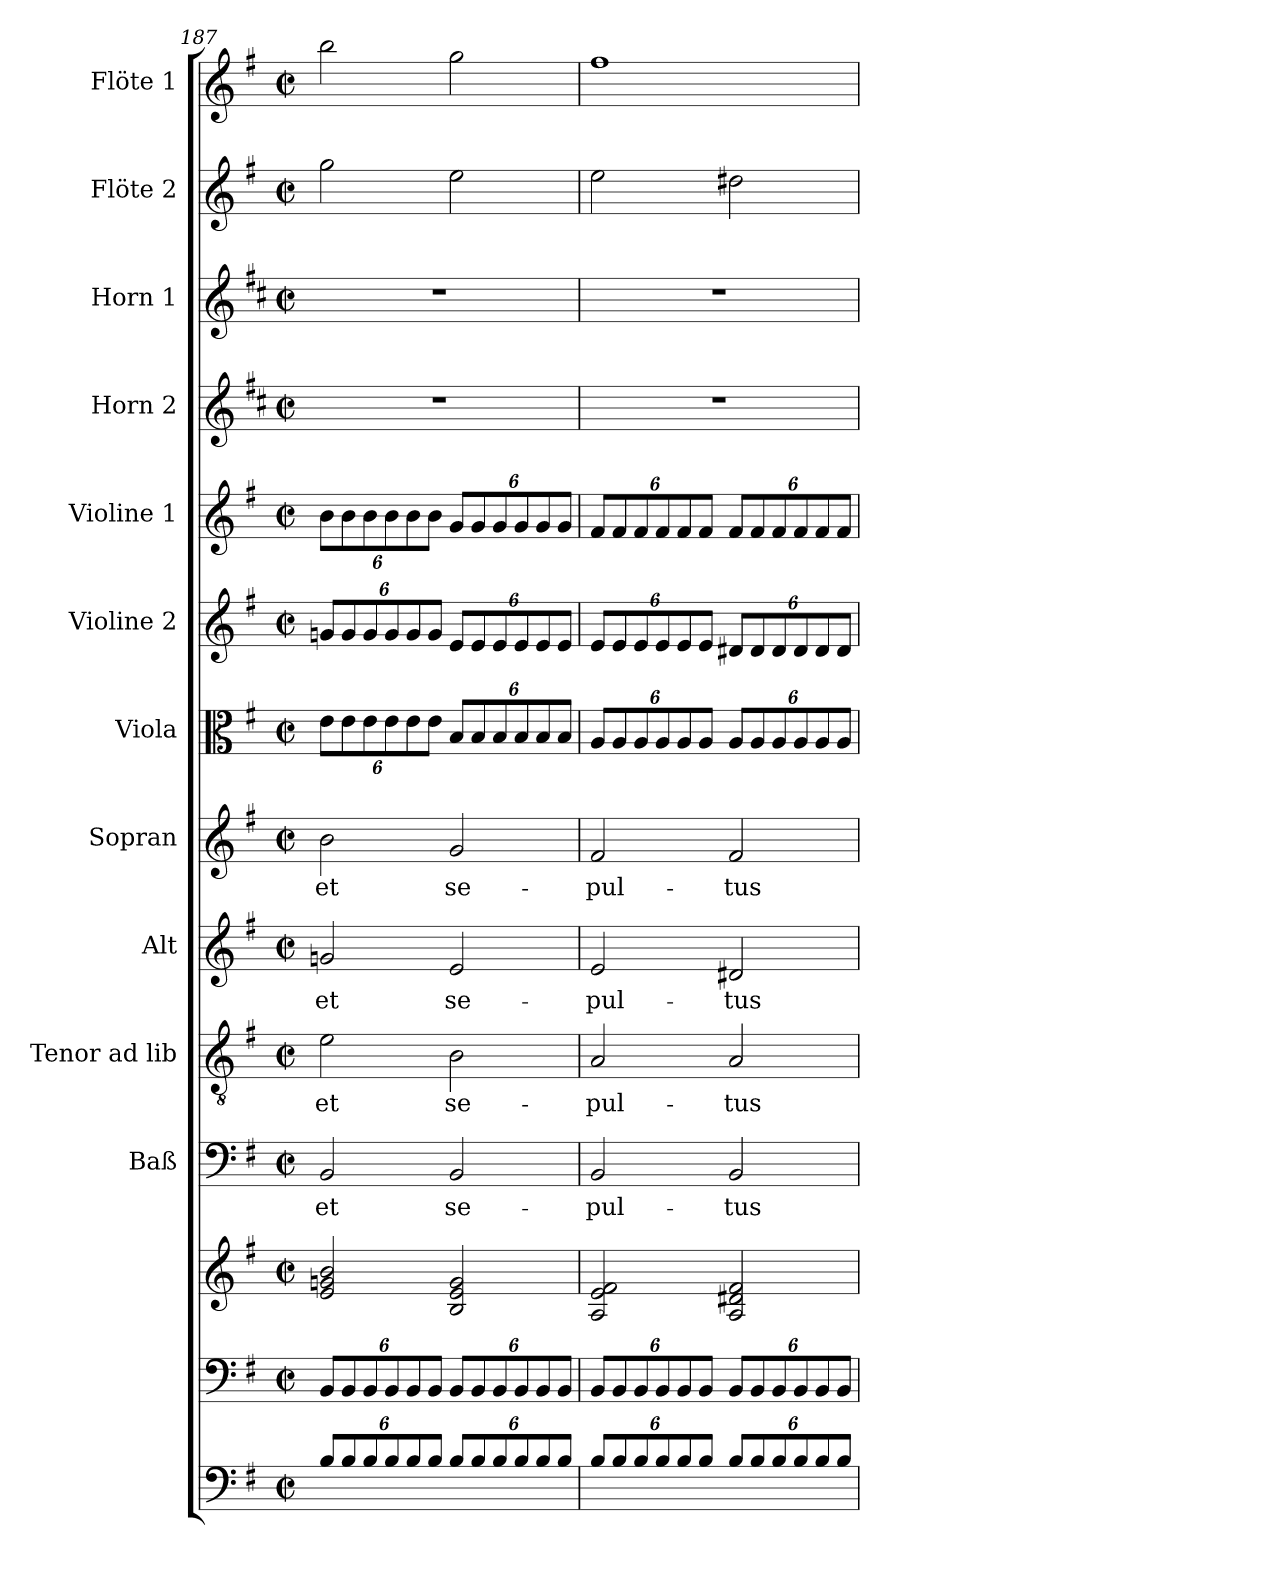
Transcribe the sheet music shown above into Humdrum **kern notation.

**kern	**kern	**kern	**kern	**text	**kern	**text	**kern	**text	**kern	**text	**kern	**kern	**kern	**kern	**kern	**kern	**kern
*part13	*part12	*part12	*part11	*part11	*part10	*part10	*part9	*part9	*part8	*part8	*part7	*part6	*part5	*part4	*part3	*part2	*part1
*staff14	*staff13	*staff12	*staff11	*staff11	*staff10	*staff10	*staff9	*staff9	*staff8	*staff8	*staff7	*staff6	*staff5	*staff4	*staff3	*staff2	*staff1
*	*	*	*I"Baß	*	*I"Tenor ad lib	*	*I"Alt	*	*I"Sopran	*	*I"Viola	*I"Violine 2	*I"Violine 1	*I"Horn 2	*I"Horn 1	*I"Flöte 2	*I"Flöte 1
*	*	*	*I'Baß	*	*I'Ten	*	*I'Alt	*	*I'Sop	*	*I'Vla.	*I'Vln. 2	*I'Vln. 1	*I'Hrn. 2	*I'Hrn. 1	*I'Fl. 2	*I'Fl. 1
*clefF4	*clefF4	*clefG2	*clefF4	*	*clefGv2	*	*clefG2	*	*clefG2	*	*clefC3	*clefG2	*clefG2	*clefG2	*clefG2	*clefG2	*clefG2
*ITrd7c12	*	*	*	*	*	*	*	*	*	*	*	*	*	*ITrd4c7	*ITrd4c7	*	*
*k[f#]	*k[f#]	*k[f#]	*k[f#]	*	*k[f#]	*	*k[f#]	*	*k[f#]	*	*k[f#]	*k[f#]	*k[f#]	*k[f#]	*k[f#]	*k[f#]	*k[f#]
*G:	*G:	*G:	*G:	*	*G:	*	*G:	*	*G:	*	*G:	*G:	*G:	*G:	*G:	*G:	*G:
*M2/2	*M2/2	*M2/2	*M2/2	*	*M2/2	*	*M2/2	*	*M2/2	*	*M2/2	*M2/2	*M2/2	*M2/2	*M2/2	*M2/2	*M2/2
*met(c|)	*met(c|)	*met(c|)	*met(c|)	*	*met(c|)	*	*met(c|)	*	*met(c|)	*	*met(c|)	*met(c|)	*met(c|)	*met(c|)	*met(c|)	*met(c|)	*met(c|)
=187	=187	=187	=187	=187	=187	=187	=187	=187	=187	=187	=187	=187	=187	=187	=187	=187	=187
!	!	!	!	!LO:LY:b	!	!LO:LY:b	!	!LO:LY:b	!	!LO:LY:b	!	!	!	!	!	!	!
12BB/L	12BB/L	2e/ 2gn/ 2b/	2BB/	et	2e\	et	2gn/	et	2b\	et	12e\L	12gn/L	12b\L	1r	1r	2gg\	2bb\
12BB/	12BB/	.	.	.	.	.	.	.	.	.	12e\	12g/	12b\	.	.	.	.
12BB/	12BB/	.	.	.	.	.	.	.	.	.	12e\	12g/	12b\	.	.	.	.
12BB/	12BB/	.	.	.	.	.	.	.	.	.	12e\	12g/	12b\	.	.	.	.
12BB/	12BB/	.	.	.	.	.	.	.	.	.	12e\	12g/	12b\	.	.	.	.
12BB/J	12BB/J	.	.	.	.	.	.	.	.	.	12e\J	12g/J	12b\J	.	.	.	.
!	!	!	!	!LO:LY:b	!	!LO:LY:b	!	!LO:LY:b	!	!LO:LY:b	!	!	!	!	!	!	!
12BB/L	12BB/L	2B/ 2e/ 2g/	2BB/	se-	2B\	se-	2e/	se-	2g/	se-	12B/L	12e/L	12g/L	.	.	2ee\	2gg\
12BB/	12BB/	.	.	.	.	.	.	.	.	.	12B/	12e/	12g/	.	.	.	.
12BB/	12BB/	.	.	.	.	.	.	.	.	.	12B/	12e/	12g/	.	.	.	.
12BB/	12BB/	.	.	.	.	.	.	.	.	.	12B/	12e/	12g/	.	.	.	.
12BB/	12BB/	.	.	.	.	.	.	.	.	.	12B/	12e/	12g/	.	.	.	.
12BB/J	12BB/J	.	.	.	.	.	.	.	.	.	12B/J	12e/J	12g/J	.	.	.	.
=188	=188	=188	=188	=188	=188	=188	=188	=188	=188	=188	=188	=188	=188	=188	=188	=188	=188
!	!	!	!	!LO:LY:b	!	!LO:LY:b	!	!LO:LY:b	!	!LO:LY:b	!	!	!	!	!	!	!
12BB/L	12BB/L	2A/ 2e/ 2f#/	2BB/	-pul-	2A/	-pul-	2e/	-pul-	2f#/	-pul-	12A/L	12e/L	12f#/L	1r	1r	2ee\	1ff#
12BB/	12BB/	.	.	.	.	.	.	.	.	.	12A/	12e/	12f#/	.	.	.	.
12BB/	12BB/	.	.	.	.	.	.	.	.	.	12A/	12e/	12f#/	.	.	.	.
12BB/	12BB/	.	.	.	.	.	.	.	.	.	12A/	12e/	12f#/	.	.	.	.
12BB/	12BB/	.	.	.	.	.	.	.	.	.	12A/	12e/	12f#/	.	.	.	.
12BB/J	12BB/J	.	.	.	.	.	.	.	.	.	12A/J	12e/J	12f#/J	.	.	.	.
!	!	!	!	!LO:LY:b	!	!LO:LY:b	!	!LO:LY:b	!	!LO:LY:b	!	!	!	!	!	!	!
12BB/L	12BB/L	2A/ 2d#X/ 2f#/	2BB/	-tus	2A/	-tus	2d#X/	-tus	2f#/	-tus	12A/L	12d#X/L	12f#/L	.	.	2dd#X\	.
12BB/	12BB/	.	.	.	.	.	.	.	.	.	12A/	12d#/	12f#/	.	.	.	.
12BB/	12BB/	.	.	.	.	.	.	.	.	.	12A/	12d#/	12f#/	.	.	.	.
12BB/	12BB/	.	.	.	.	.	.	.	.	.	12A/	12d#/	12f#/	.	.	.	.
12BB/	12BB/	.	.	.	.	.	.	.	.	.	12A/	12d#/	12f#/	.	.	.	.
12BB/J	12BB/J	.	.	.	.	.	.	.	.	.	12A/J	12d#/J	12f#/J	.	.	.	.
=	=	=	=	=	=	=	=	=	=	=	=	=	=	=	=	=	=
*-	*-	*-	*-	*-	*-	*-	*-	*-	*-	*-	*-	*-	*-	*-	*-	*-	*-
